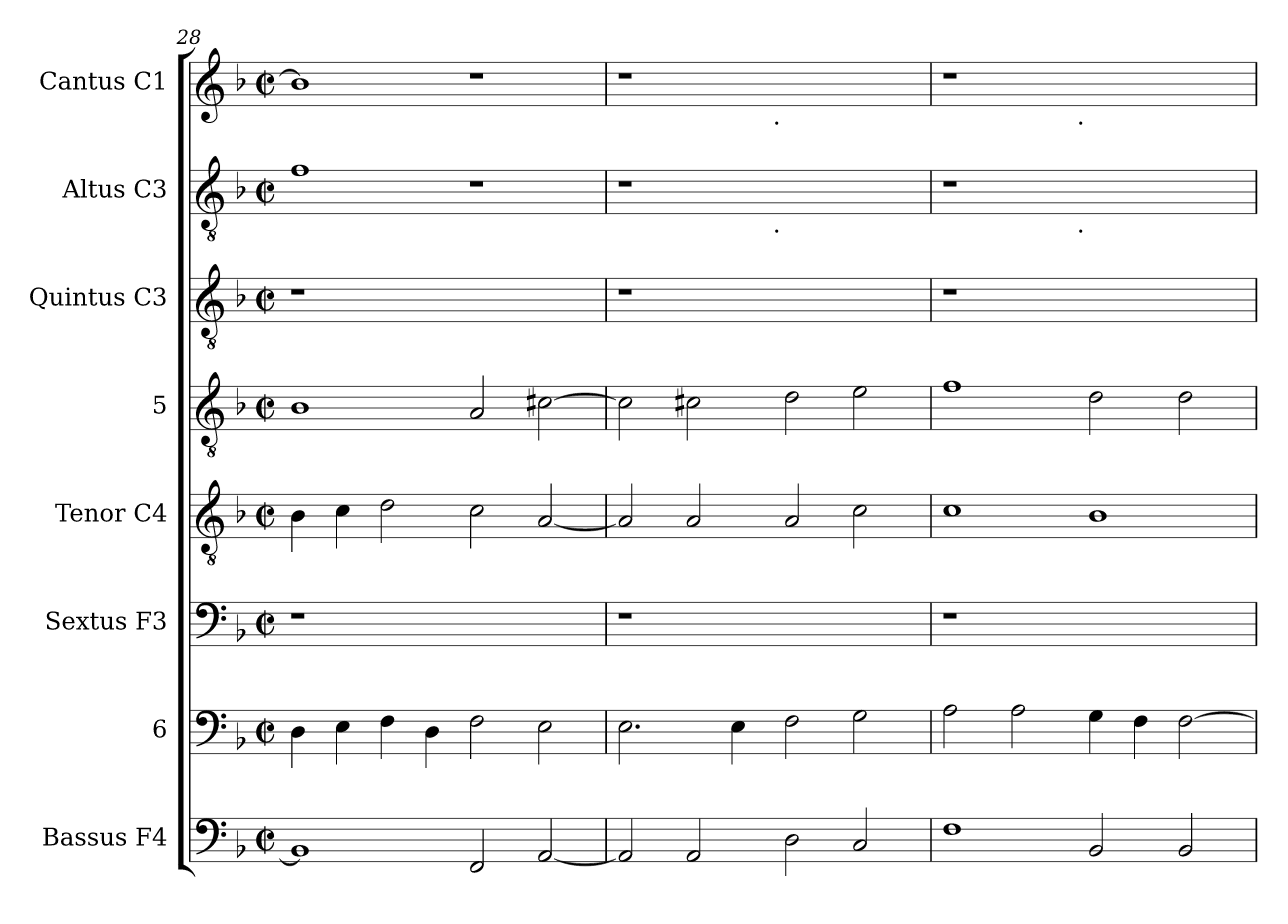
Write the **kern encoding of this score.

**kern	**kern	**kern	**kern	**kern	**kern	**kern	**kern	**text
*part8	*part7	*part6	*part5	*part4	*part3	*part2	*part1	*part1
*staff8	*staff7	*staff6	*staff5	*staff4	*staff3	*staff2	*staff1	*staff1
*I"Bassus F4	*I"6	*I"Sextus F3	*I"Tenor C4	*I"5	*I"Quintus C3	*I"Altus C3	*I"Cantus C1	*
*I'B	*	*	*I'T	*	*	*I'A	*I'C	*
*clefF4	*clefF4	*clefF4	*clefGv2	*clefGv2	*clefGv2	*clefGv2	*clefG2	*
*ITrd7c12	*	*	*	*	*	*	*	*
*k[b-]	*k[b-]	*k[b-]	*k[b-]	*k[b-]	*k[b-]	*k[b-]	*k[b-]	*
*F:	*F:	*F:	*F:	*F:	*F:	*F:	*F:	*
*M2/2	*M2/2	*M2/2	*M2/2	*M2/2	*M2/2	*M2/2	*M2/2	*
*met(c|)	*met(c|)	*met(c|)	*met(c|)	*met(c|)	*met(c|)	*met(c|)	*met(c|)	*
=28	=28	=28	=28	=28	=28	=28	=28	=28
1BBB-]	4D\	1r	4B-\	1B-	1r	1f	1b-]	.
.	4E\	.	4c\	.	.	.	.	.
.	4F\	.	2d\	.	.	.	.	.
.	4D\	.	.	.	.	.	.	.
2FFF/	2F\	1ryy	2c\	2A/	1ryy	1r	1r	.
[<2AAA/	2E\	.	[<2A/	[>2c#X\	.	.	.	.
=29	=29	=29	=29	=29	=29	=29	=29	=29
*	*	*	*	*	*	*^	*^	*
2AAA/]	2.E\	1r	2A/]	2c#\]	1r	1r	2ryy	1r	2ryy	.
2AAA/	.	.	2A/	2c#X\	.	.	4...ryy	.	4...ryy	.
.	4E\	.	.	.	.	.	.	.	.	.
!	!	!	!	!	!	!	!	!	!LO:TX:b:t=.	!
!	!	!	!	!	!	!	!LO:TX:b:t=.	!	!	!
.	.	.	.	.	.	.	1ryy	.	1ryy	.
2DD\	2F\	1ryy	2A/	2d\	1ryy	1ryy	.	1ryy	.	.
2CC/	2G\	.	2c\	2e\	.	.	.	.	.	.
.	.	.	.	.	.	.	32ryy	.	32ryy	.
=30	=30	=30	=30	=30	=30	=30	=30	=30	=30	=30
1FF	2A\	1r	1c	1f	1r	1r	2ryy	1r	2ryy	.
.	2A\	.	.	.	.	.	4...ryy	.	4...ryy	.
!	!	!	!	!	!	!	!	!	!LO:TX:b:t=.	!
!	!	!	!	!	!	!	!LO:TX:b:t=.	!	!	!
.	.	.	.	.	.	.	1ryy	.	1ryy	.
2BBB-/	4G\	1ryy	1B-	2d\	1ryy	1ryy	.	1ryy	.	.
.	4F\	.	.	.	.	.	.	.	.	.
2BBB-/	[>2F\	.	.	2d\	.	.	.	.	.	.
.	.	.	.	.	.	.	32ryy	.	32ryy	.
*	*	*	*	*	*	*v	*v	*	*	*
*	*	*	*	*	*	*	*v	*v	*
=	=	=	=	=	=	=	=	=
*-	*-	*-	*-	*-	*-	*-	*-	*-
